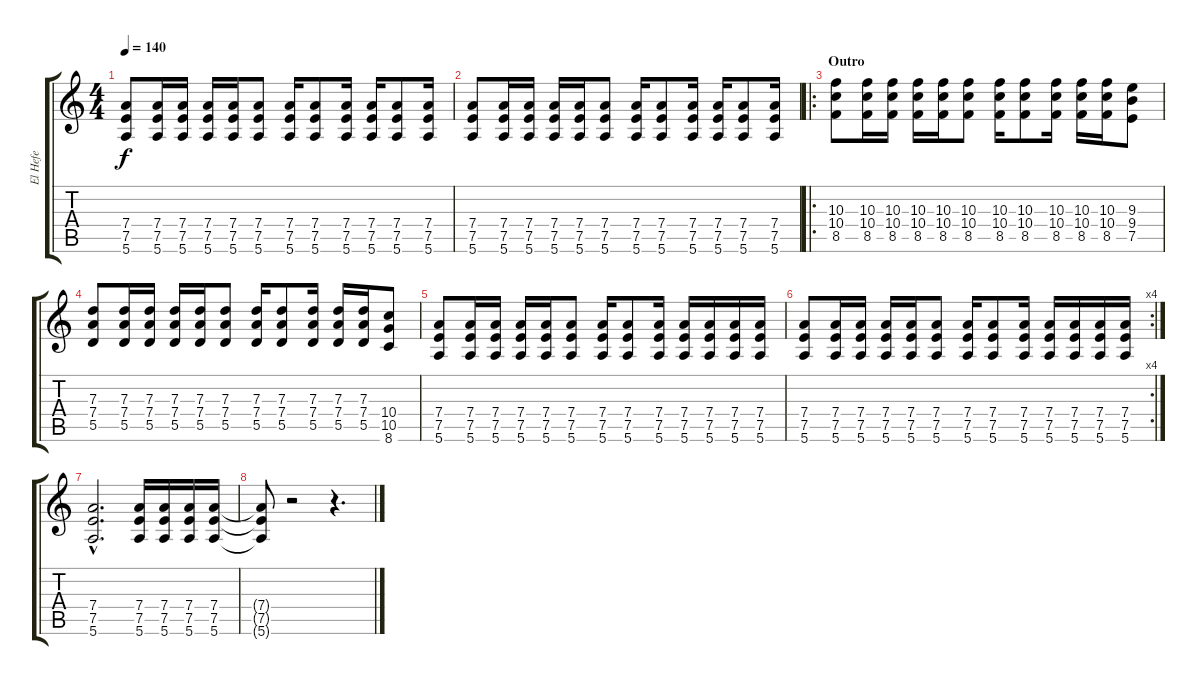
\track ("El Hefe" "El Hefe") {instrument overdrivenguitar}
\staff {score tabs}
\tuning (E4 B3 G3 D3 A2 E2) {hide}
\ts (4 4)
\tempo 140
\clef g2
\ks c
(7.4 7.5 5.6).8{dy f} (7.4 7.5 5.6).16 (7.4 7.5 5.6).16 (7.4 7.5 5.6).16 (7.4 7.5 5.6).16 (7.4 7.5 5.6).8 (7.4 7.5 5.6).16 (7.4 7.5 5.6).8 (7.4 7.5 5.6).16 (7.4 7.5 5.6).16 (7.4 7.5 5.6).8 (7.4 7.5 5.6).16 |
(7.4 7.5 5.6).8 (7.4 7.5 5.6).16 (7.4 7.5 5.6).16 (7.4 7.5 5.6).16 (7.4 7.5 5.6).16 (7.4 7.5 5.6).8 (7.4 7.5 5.6).16 (7.4 7.5 5.6).8 (7.4 7.5 5.6).16 (7.4 7.5 5.6).16 (7.4 7.5 5.6).8 (7.4 7.5 5.6).16 |
\ro
\section ("" "Outro")
(10.3 10.4 8.5).8 (10.3 10.4 8.5).16 (10.3 10.4 8.5).16 (10.3 10.4 8.5).16 (10.3 10.4 8.5).16 (10.3 10.4 8.5).8 (10.3 10.4 8.5).16 (10.3 10.4 8.5).8 (10.3 10.4 8.5).16 (10.3 10.4 8.5).16 (10.3 10.4 8.5).16 (9.3 9.4 7.5).8 |
(7.3 7.4 5.5).8 (7.3 7.4 5.5).16 (7.3 7.4 5.5).16 (7.3 7.4 5.5).16 (7.3 7.4 5.5).16 (7.3 7.4 5.5).8 (7.3 7.4 5.5).16 (7.3 7.4 5.5).8 (7.3 7.4 5.5).16 (7.3 7.4 5.5).16 (7.3 7.4 5.5).16 (10.4 10.5 8.6).8 |
(7.4 7.5 5.6).8 (7.4 7.5 5.6).16 (7.4 7.5 5.6).16 (7.4 7.5 5.6).16 (7.4 7.5 5.6).16 (7.4 7.5 5.6).8 (7.4 7.5 5.6).16 (7.4 7.5 5.6).8 (7.4 7.5 5.6).16 (7.4 7.5 5.6).16 (7.4 7.5 5.6).16 (7.4 7.5 5.6).16 (7.4 7.5 5.6).16 |
\rc 4
(7.4 7.5 5.6).8 (7.4 7.5 5.6).16 (7.4 7.5 5.6).16 (7.4 7.5 5.6).16 (7.4 7.5 5.6).16 (7.4 7.5 5.6).8 (7.4 7.5 5.6).16 (7.4 7.5 5.6).8 (7.4 7.5 5.6).16 (7.4 7.5 5.6).16 (7.4 7.5 5.6).16 (7.4 7.5 5.6).16 (7.4 7.5 5.6).16 |
(7.4{hac} 7.5{hac} 5.6{hac}).2{d} (7.4 7.5 5.6).16 (7.4 7.5 5.6).16 (7.4 7.5 5.6).16 (7.4 7.5 5.6).16 |
(7.4{t} 7.5{t} 5.6{t}).8 r.2 r.4{d}
